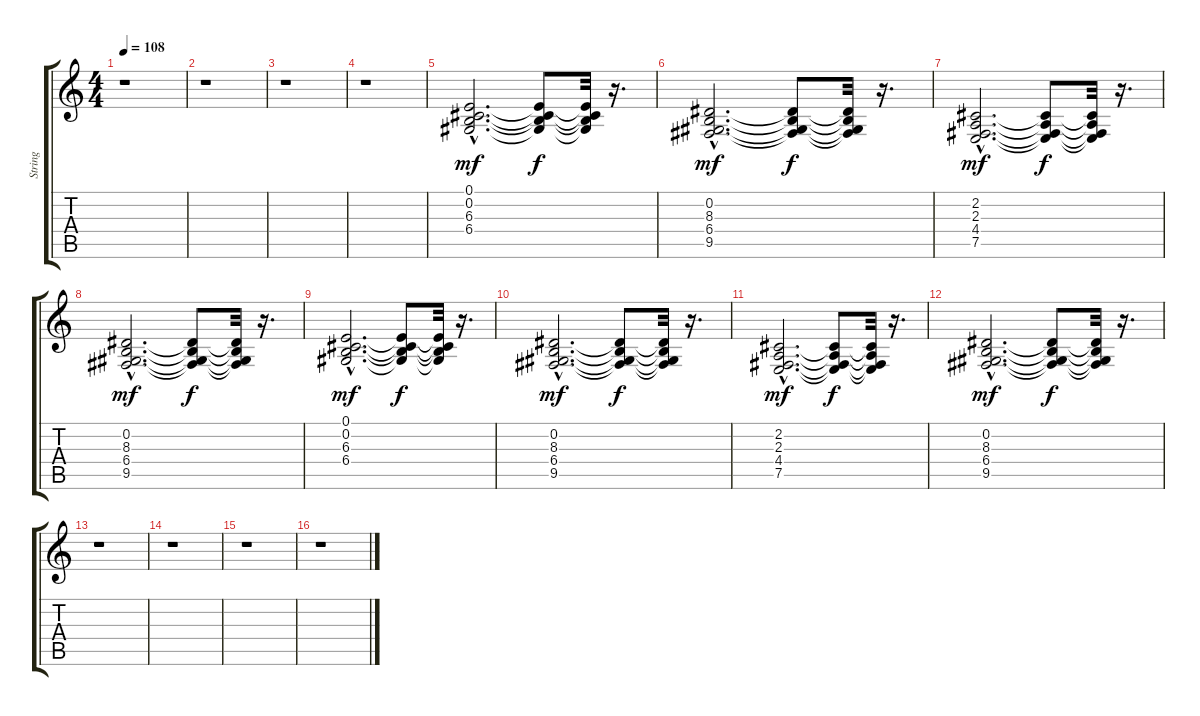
\track ("String" "String") {instrument stringensemble1}
\staff {score tabs}
\tuning (E4 B3 G3 D3 A2 E2) {hide}
\ts (4 4)
\tempo 108
\clef g2
\ks c
r.1{dy f} |
r.1 |
r.1 |
r.1 |
(0.1{hac} 0.2{hac} 6.3{hac} 6.4{hac}).2{d dy mf} (0.1{t} 0.2{t} 6.3{t} 6.4{t}).8{dy f} (0.1{t} 0.2{t} 6.3{t} 6.4{t}).32 r.16{d} |
(0.2{hac} 8.3{hac} 6.4{hac} 9.5{hac}).2{d dy mf} (0.2{t} 8.3{t} 6.4{t} 9.5{t}).8{dy f} (0.2{t} 8.3{t} 6.4{t} 9.5{t}).32 r.16{d} |
(2.2{hac} 2.3{hac} 4.4{hac} 7.5{hac}).2{d dy mf} (2.2{t} 2.3{t} 4.4{t} 7.5{t}).8{dy f} (2.2{t} 2.3{t} 4.4{t} 7.5{t}).32 r.16{d} |
(0.2{hac} 8.3{hac} 6.4{hac} 9.5{hac}).2{d dy mf} (0.2{t} 8.3{t} 6.4{t} 9.5{t}).8{dy f} (0.2{t} 8.3{t} 6.4{t} 9.5{t}).32 r.16{d} |
(0.1{hac} 0.2{hac} 6.3{hac} 6.4{hac}).2{d dy mf} (0.1{t} 0.2{t} 6.3{t} 6.4{t}).8{dy f} (0.1{t} 0.2{t} 6.3{t} 6.4{t}).32 r.16{d} |
(0.2{hac} 8.3{hac} 6.4{hac} 9.5{hac}).2{d dy mf} (0.2{t} 8.3{t} 6.4{t} 9.5{t}).8{dy f} (0.2{t} 8.3{t} 6.4{t} 9.5{t}).32 r.16{d} |
(2.2{hac} 2.3{hac} 4.4{hac} 7.5{hac}).2{d dy mf} (2.2{t} 2.3{t} 4.4{t} 7.5{t}).8{dy f} (2.2{t} 2.3{t} 4.4{t} 7.5{t}).32 r.16{d} |
(0.2{hac} 8.3{hac} 6.4{hac} 9.5{hac}).2{d dy mf} (0.2{t} 8.3{t} 6.4{t} 9.5{t}).8{dy f} (0.2{t} 8.3{t} 6.4{t} 9.5{t}).32 r.16{d} |
r.1 |
r.1 |
r.1 |
r.1
